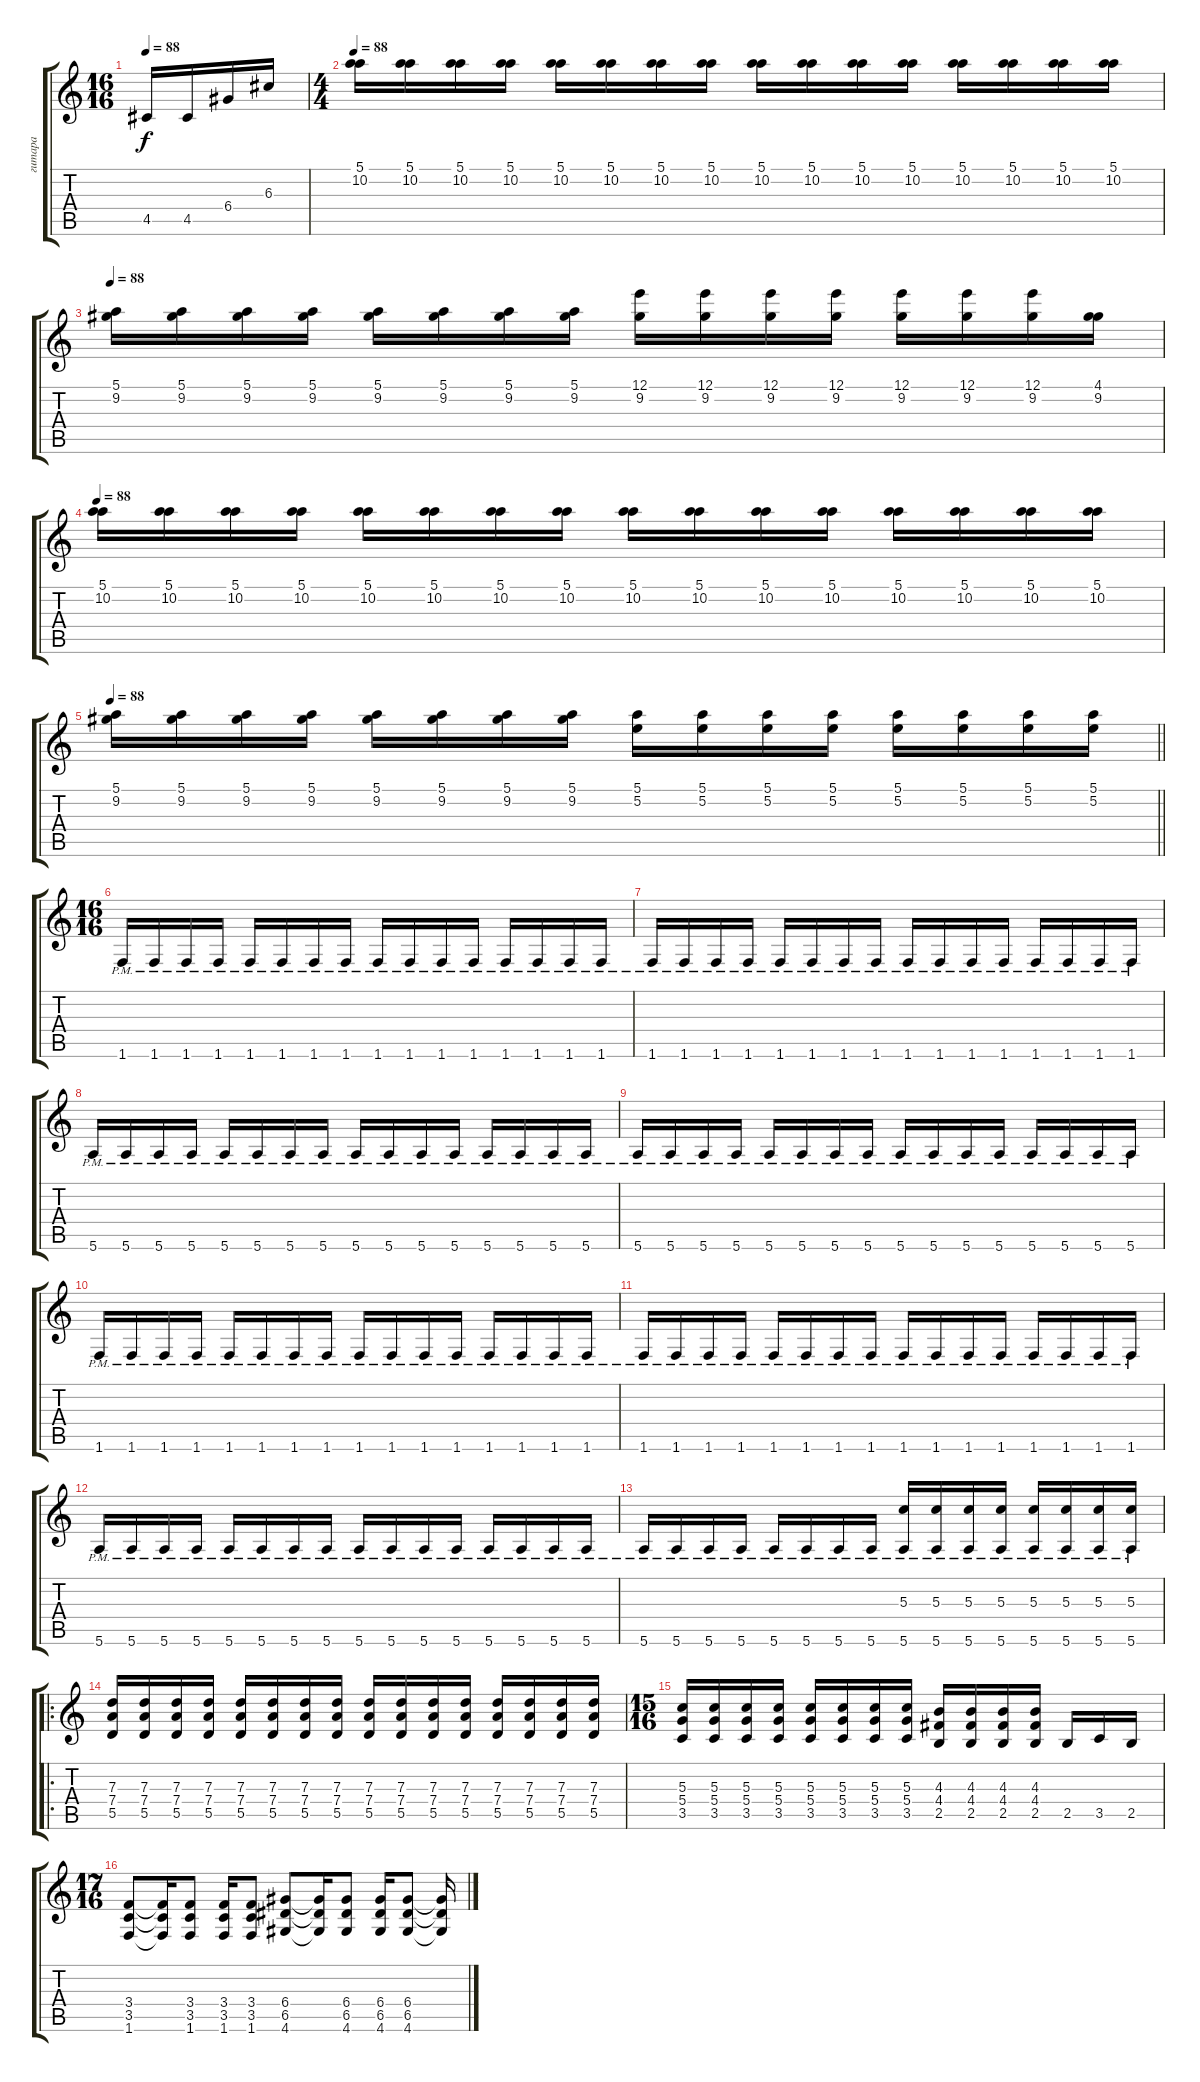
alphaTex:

\track ("гитара" "гитара") {instrument distortionguitar}
\staff {score tabs}
\tuning (E4 B3 G3 D3 A2 E2) {hide}
\ts (16 16)
\tempo 88
\clef g2
\ks c
4.5.16{dy f} 4.5.16 6.4.16 6.3.16 |
\ts (4 4)
\tempo 88
(5.1 10.2).16 (5.1 10.2).16 (5.1 10.2).16 (5.1 10.2).16 (5.1 10.2).16 (5.1 10.2).16 (5.1 10.2).16 (5.1 10.2).16 (5.1 10.2).16 (5.1 10.2).16 (5.1 10.2).16 (5.1 10.2).16 (5.1 10.2).16 (5.1 10.2).16 (5.1 10.2).16 (5.1 10.2).16 |
\tempo 88
(5.1 9.2).16 (5.1 9.2).16 (5.1 9.2).16 (5.1 9.2).16 (5.1 9.2).16 (5.1 9.2).16 (5.1 9.2).16 (5.1 9.2).16 (12.1 9.2).16 (12.1 9.2).16 (12.1 9.2).16 (12.1 9.2).16 (12.1 9.2).16 (12.1 9.2).16 (12.1 9.2).16 (4.1 9.2).16 |
\tempo 88
(5.1 10.2).16 (5.1 10.2).16 (5.1 10.2).16 (5.1 10.2).16 (5.1 10.2).16 (5.1 10.2).16 (5.1 10.2).16 (5.1 10.2).16 (5.1 10.2).16 (5.1 10.2).16 (5.1 10.2).16 (5.1 10.2).16 (5.1 10.2).16 (5.1 10.2).16 (5.1 10.2).16 (5.1 10.2).16 |
\tempo 88
\barLineRight lightlight
(5.1 9.2).16 (5.1 9.2).16 (5.1 9.2).16 (5.1 9.2).16 (5.1 9.2).16 (5.1 9.2).16 (5.1 9.2).16 (5.1 9.2).16 (5.1 5.2).16 (5.1 5.2).16 (5.1 5.2).16 (5.1 5.2).16 (5.1 5.2).16 (5.1 5.2).16 (5.1 5.2).16 (5.1 5.2).16 |
\ts (16 16)
1.6{pm}.16 1.6{pm}.16 1.6{pm}.16 1.6{pm}.16 1.6{pm}.16 1.6{pm}.16 1.6{pm}.16 1.6{pm}.16 1.6{pm}.16 1.6{pm}.16 1.6{pm}.16 1.6{pm}.16 1.6{pm}.16 1.6{pm}.16 1.6{pm}.16 1.6{pm}.16 |
1.6{pm}.16 1.6{pm}.16 1.6{pm}.16 1.6{pm}.16 1.6{pm}.16 1.6{pm}.16 1.6{pm}.16 1.6{pm}.16 1.6{pm}.16 1.6{pm}.16 1.6{pm}.16 1.6{pm}.16 1.6{pm}.16 1.6{pm}.16 1.6{pm}.16 1.6{pm}.16 |
5.6{pm}.16 5.6{pm}.16 5.6{pm}.16 5.6{pm}.16 5.6{pm}.16 5.6{pm}.16 5.6{pm}.16 5.6{pm}.16 5.6{pm}.16 5.6{pm}.16 5.6{pm}.16 5.6{pm}.16 5.6{pm}.16 5.6{pm}.16 5.6{pm}.16 5.6{pm}.16 |
5.6{pm}.16 5.6{pm}.16 5.6{pm}.16 5.6{pm}.16 5.6{pm}.16 5.6{pm}.16 5.6{pm}.16 5.6{pm}.16 5.6{pm}.16 5.6{pm}.16 5.6{pm}.16 5.6{pm}.16 5.6{pm}.16 5.6{pm}.16 5.6{pm}.16 5.6{pm}.16 |
1.6{pm}.16 1.6{pm}.16 1.6{pm}.16 1.6{pm}.16 1.6{pm}.16 1.6{pm}.16 1.6{pm}.16 1.6{pm}.16 1.6{pm}.16 1.6{pm}.16 1.6{pm}.16 1.6{pm}.16 1.6{pm}.16 1.6{pm}.16 1.6{pm}.16 1.6{pm}.16 |
1.6{pm}.16 1.6{pm}.16 1.6{pm}.16 1.6{pm}.16 1.6{pm}.16 1.6{pm}.16 1.6{pm}.16 1.6{pm}.16 1.6{pm}.16 1.6{pm}.16 1.6{pm}.16 1.6{pm}.16 1.6{pm}.16 1.6{pm}.16 1.6{pm}.16 1.6{pm}.16 |
5.6{pm}.16 5.6{pm}.16 5.6{pm}.16 5.6{pm}.16 5.6{pm}.16 5.6{pm}.16 5.6{pm}.16 5.6{pm}.16 5.6{pm}.16 5.6{pm}.16 5.6{pm}.16 5.6{pm}.16 5.6{pm}.16 5.6{pm}.16 5.6{pm}.16 5.6{pm}.16 |
5.6{pm}.16 5.6{pm}.16 5.6{pm}.16 5.6{pm}.16 5.6{pm}.16 5.6{pm}.16 5.6{pm}.16 5.6{pm}.16 (5.3 5.6{pm}).16 (5.3 5.6{pm}).16 (5.3 5.6{pm}).16 (5.3 5.6{pm}).16 (5.3 5.6{pm}).16 (5.3 5.6{pm}).16 (5.3 5.6{pm}).16 (5.3 5.6{pm}).16 |
\ro
(7.3 7.4 5.5).16 (7.3 7.4 5.5).16 (7.3 7.4 5.5).16 (7.3 7.4 5.5).16 (7.3 7.4 5.5).16 (7.3 7.4 5.5).16 (7.3 7.4 5.5).16 (7.3 7.4 5.5).16 (7.3 7.4 5.5).16 (7.3 7.4 5.5).16 (7.3 7.4 5.5).16 (7.3 7.4 5.5).16 (7.3 7.4 5.5).16 (7.3 7.4 5.5).16 (7.3 7.4 5.5).16 (7.3 7.4 5.5).16 |
\ts (15 16)
(5.3 5.4 3.5).16 (5.3 5.4 3.5).16 (5.3 5.4 3.5).16 (5.3 5.4 3.5).16 (5.3 5.4 3.5).16 (5.3 5.4 3.5).16 (5.3 5.4 3.5).16 (5.3 5.4 3.5).16 (4.3 4.4 2.5).16 (4.3 4.4 2.5).16 (4.3 4.4 2.5).16 (4.3 4.4 2.5).16 2.5.16 3.5.16 2.5.16 |
\ts (17 16)
(3.4 3.5 1.6).8 (3.4{t} 3.5{t} 1.6{t}).16 (3.4 3.5 1.6).8 (3.4 3.5 1.6).16 (3.4 3.5 1.6).8 (6.4 6.5 4.6).8 (6.4{t} 6.5{t} 4.6{t}).16 (6.4 6.5 4.6).8 (6.4 6.5 4.6).16 (6.4 6.5 4.6).8 (6.4{t} 6.5{t} 4.6{t}).16
